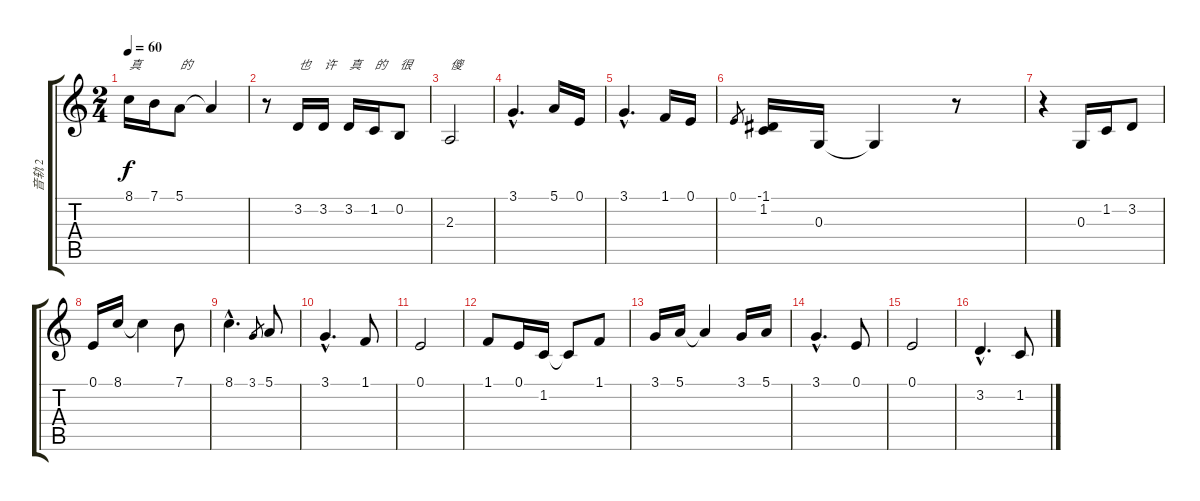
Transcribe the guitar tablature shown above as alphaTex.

\track ("音轨 2" "音轨 2") {instrument bassoon}
\staff {score tabs}
\tuning (E4 B3 G3 D3 A2 E2) {hide}
\ts (2 4)
\tempo 60
\clef g2
\ks c
8.1.16{txt "真" dy f} 7.1.16 5.1.8{txt "的"} 5.1{t}.4 |
r.8 3.2.16{txt "也"} 3.2.16{txt "许"} 3.2.16{txt "真"} 1.2.16{txt "的"} 0.2.8{txt "很"} |
2.3.2{txt "傻"} |
3.1{hac}.4{d} 5.1.16 0.1.16 |
3.1{hac}.4{d} 1.1.16 0.1.16 |
0.1.8{gr} (-1.1 1.2).16 0.3.16 0.3{t}.4 r.8 |
r.4 0.3.16 1.2.16 3.2.8 |
0.1.16 8.1.16 8.1{t}.4 7.1.8 |
8.1{hac}.4{d} 3.1.8{gr} 5.1.8 |
3.1{hac}.4{d} 1.1.8 |
0.1.2 |
1.1.8 0.1.16 1.2.16 1.2{t}.8 1.1.8 |
3.1.16 5.1.16 5.1{t}.4 3.1.16 5.1.16 |
3.1{hac}.4{d} 0.1.8 |
0.1.2 |
3.2{hac}.4{d} 1.2.8
